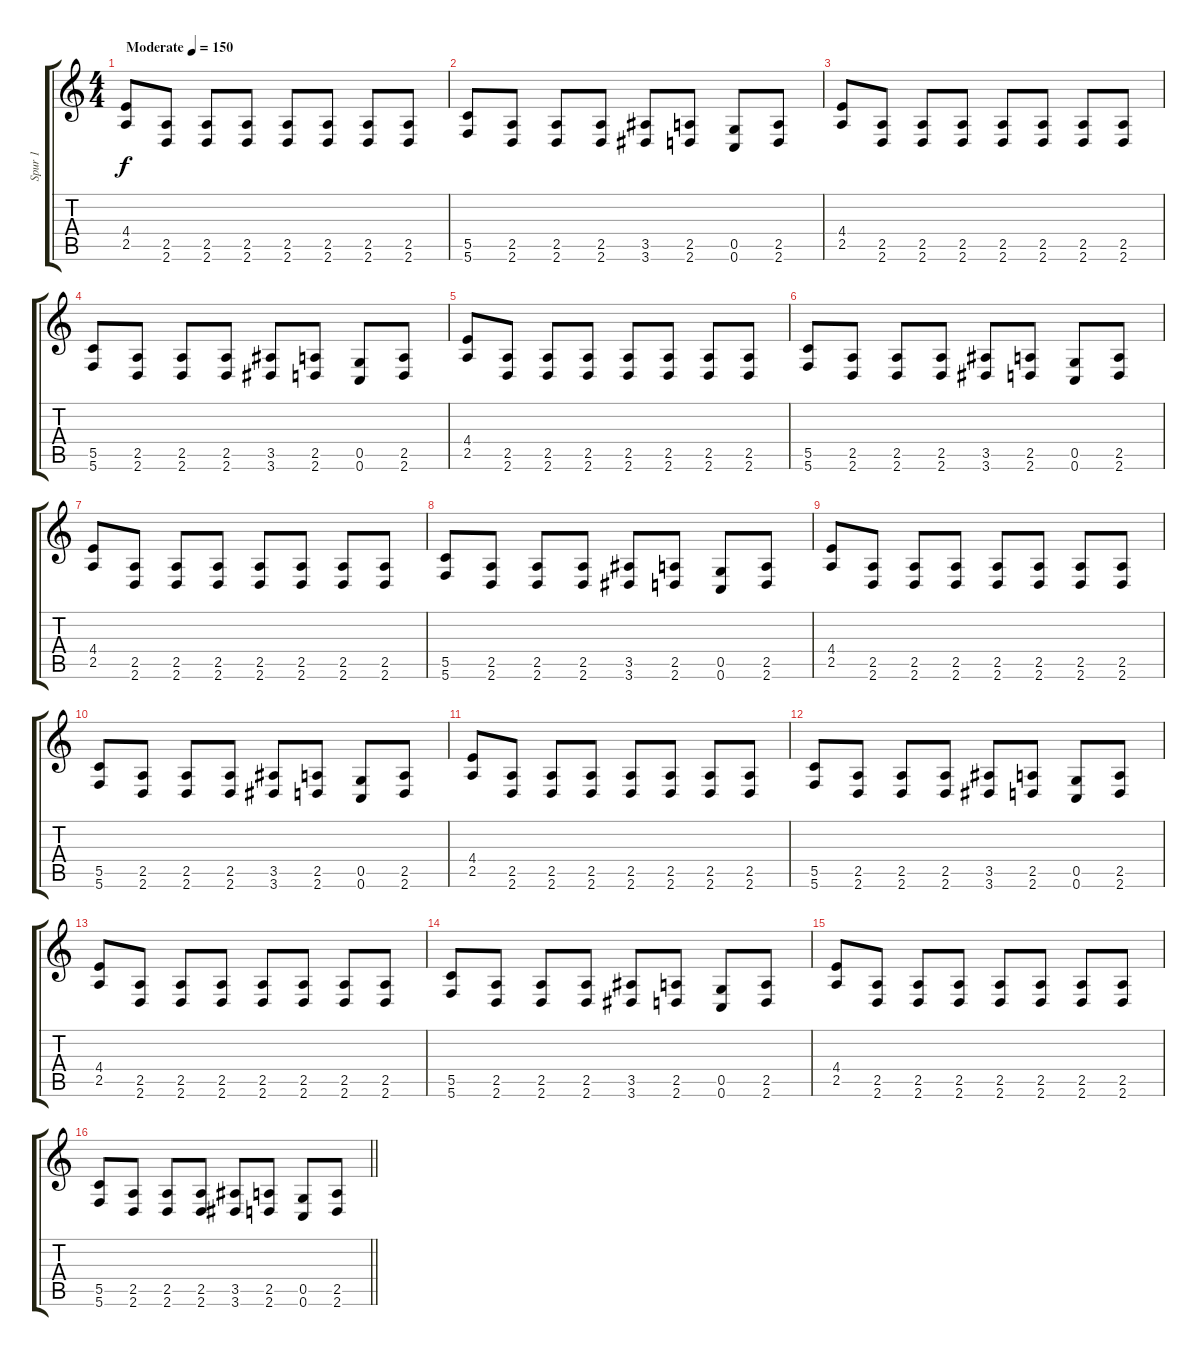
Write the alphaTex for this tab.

\track ("Spur 1" "Spur 1") {instrument distortionguitar}
\staff {score tabs}
\tuning (D4 A3 F3 C3 G2 C2) {hide}
\ts (4 4)
\tempo (150 "Moderate")
\clef g2
\ks c
(4.4 2.5).8{dy f instrument distortionguitar} (2.5 2.6).8 (2.5 2.6).8 (2.5 2.6).8 (2.5 2.6).8 (2.5 2.6).8 (2.5 2.6).8 (2.5 2.6).8 |
(5.5 5.6).8 (2.5 2.6).8 (2.5 2.6).8 (2.5 2.6).8 (3.5 3.6).8 (2.5 2.6).8 (0.5 0.6).8 (2.5 2.6).8 |
(4.4 2.5).8 (2.5 2.6).8 (2.5 2.6).8 (2.5 2.6).8 (2.5 2.6).8 (2.5 2.6).8 (2.5 2.6).8 (2.5 2.6).8 |
(5.5 5.6).8 (2.5 2.6).8 (2.5 2.6).8 (2.5 2.6).8 (3.5 3.6).8 (2.5 2.6).8 (0.5 0.6).8 (2.5 2.6).8 |
(4.4 2.5).8 (2.5 2.6).8 (2.5 2.6).8 (2.5 2.6).8 (2.5 2.6).8 (2.5 2.6).8 (2.5 2.6).8 (2.5 2.6).8 |
(5.5 5.6).8 (2.5 2.6).8 (2.5 2.6).8 (2.5 2.6).8 (3.5 3.6).8 (2.5 2.6).8 (0.5 0.6).8 (2.5 2.6).8 |
(4.4 2.5).8 (2.5 2.6).8 (2.5 2.6).8 (2.5 2.6).8 (2.5 2.6).8 (2.5 2.6).8 (2.5 2.6).8 (2.5 2.6).8 |
(5.5 5.6).8 (2.5 2.6).8 (2.5 2.6).8 (2.5 2.6).8 (3.5 3.6).8 (2.5 2.6).8 (0.5 0.6).8 (2.5 2.6).8 |
(4.4 2.5).8 (2.5 2.6).8 (2.5 2.6).8 (2.5 2.6).8 (2.5 2.6).8 (2.5 2.6).8 (2.5 2.6).8 (2.5 2.6).8 |
(5.5 5.6).8 (2.5 2.6).8 (2.5 2.6).8 (2.5 2.6).8 (3.5 3.6).8 (2.5 2.6).8 (0.5 0.6).8 (2.5 2.6).8 |
(4.4 2.5).8 (2.5 2.6).8 (2.5 2.6).8 (2.5 2.6).8 (2.5 2.6).8 (2.5 2.6).8 (2.5 2.6).8 (2.5 2.6).8 |
(5.5 5.6).8 (2.5 2.6).8 (2.5 2.6).8 (2.5 2.6).8 (3.5 3.6).8 (2.5 2.6).8 (0.5 0.6).8 (2.5 2.6).8 |
(4.4 2.5).8 (2.5 2.6).8 (2.5 2.6).8 (2.5 2.6).8 (2.5 2.6).8 (2.5 2.6).8 (2.5 2.6).8 (2.5 2.6).8 |
(5.5 5.6).8 (2.5 2.6).8 (2.5 2.6).8 (2.5 2.6).8 (3.5 3.6).8 (2.5 2.6).8 (0.5 0.6).8 (2.5 2.6).8 |
(4.4 2.5).8 (2.5 2.6).8 (2.5 2.6).8 (2.5 2.6).8 (2.5 2.6).8 (2.5 2.6).8 (2.5 2.6).8 (2.5 2.6).8 |
\barLineRight lightlight
(5.5 5.6).8 (2.5 2.6).8 (2.5 2.6).8 (2.5 2.6).8 (3.5 3.6).8 (2.5 2.6).8 (0.5 0.6).8 (2.5 2.6).8
